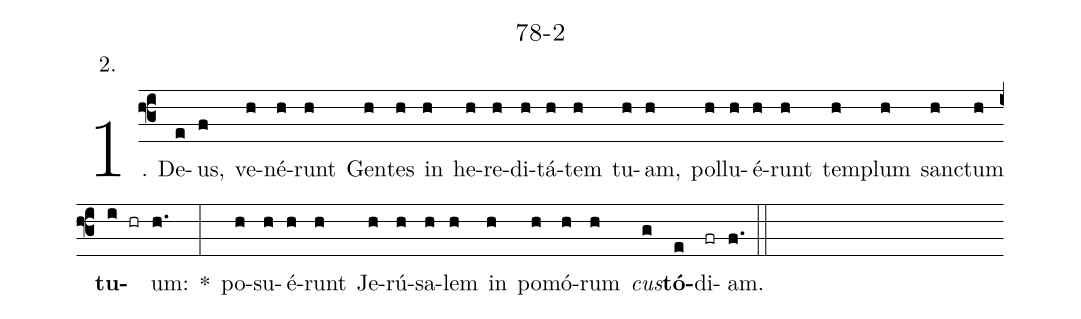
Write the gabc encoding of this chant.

name: 78-2;
annotation: 2.;
%%
(f3)1. De(e)us,(f) ve(h)né(h)runt(h) Gen(h)tes(h) in(h) he(h)re(h)di(h)tá(h)tem(h) tu(h)am,(h) pol(h)lu(h)é(h)runt(h) tem(h)plum(h) sanc(h)tum(h) <b>tu</b>(i hr)um:(h.) *(:) po(h)su(h)é(h)runt(h) Je(h)rú(h)sa(h)lem(h) in(h) po(h)mó(h)rum(h) <i>cus</i>(g)<b>tó</b>(e)di(fr)am.(f.) (::)
